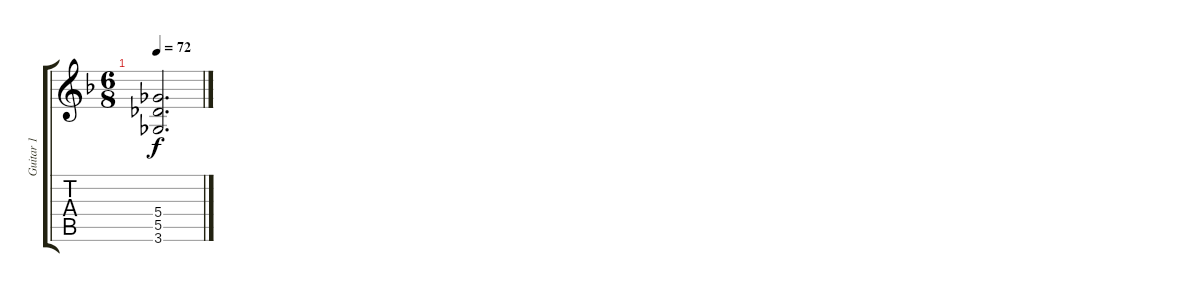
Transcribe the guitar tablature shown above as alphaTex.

\track ("Guitar 1" "Guitar 1") {instrument distortionguitar}
\staff {score tabs}
\tuning (Eb4 Bb3 Gb3 Db3 Ab2 Eb2) {hide}
\ts (6 8)
\tempo 72
\clef g2
\ks f
(5.4{t} 5.5{t} 3.6{t}).2{d dy f}
